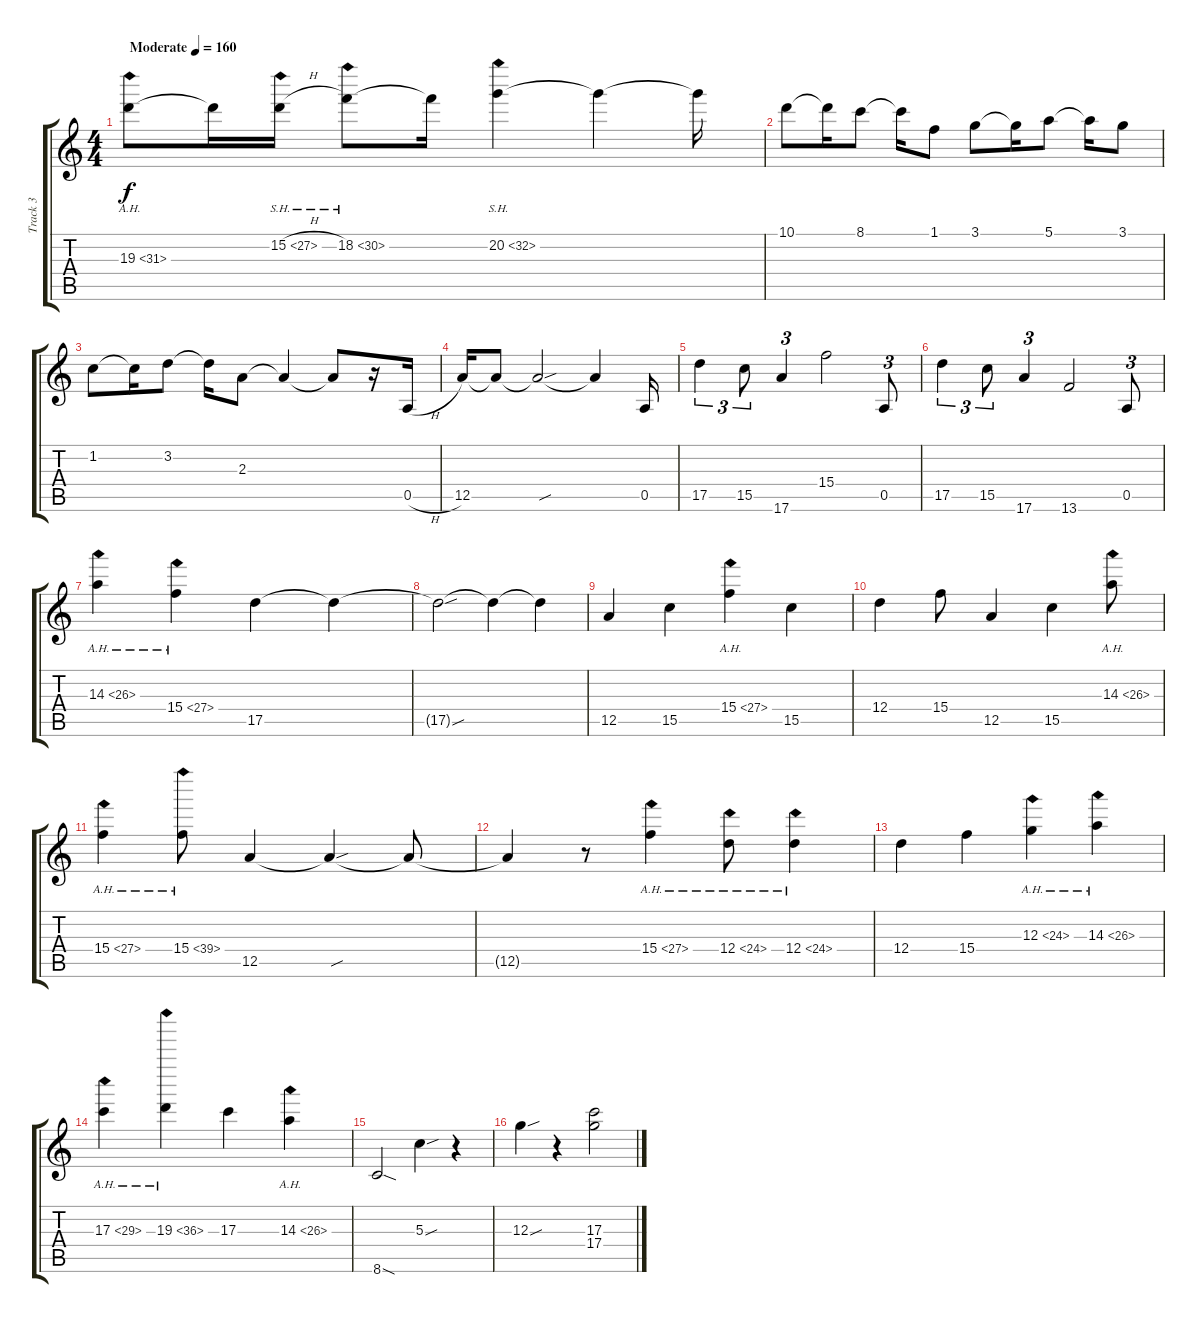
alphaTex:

\track ("Track 3" "Track 3") {instrument distortionguitar}
\staff {score tabs}
\tuning (E4 B3 G3 D3 A2 E2) {hide}
\ts (4 4)
\tempo (160 "Moderate")
\clef g2
\ks c
19.3{ah 12}.8{dy f instrument distortionguitar} 19.3{t}.16 15.2{sh 12 h}.16 18.2{sh 12}.8 18.2{t}.16 20.2{sh 12}.4 20.2{t}.4 20.2{t}.16 |
10.1.8 10.1{t}.16 8.1.8 8.1{t}.16 1.1.8 3.1.8 3.1{t}.16 5.1.8 5.1{t}.16 3.1.8 |
1.2.8 1.2{t}.16 3.2.8 3.2{t}.16 2.3.8 2.3{t}.4 2.3{t}.8 r.16 0.5{h}.16 |
12.5.16 12.5{t}.8 12.5{sou t}.2 12.5{t}.4 0.5.16 |
17.5.4{tu (3 2)} 15.5.8{tu (3 2)} 17.6.4{tu (3 2)} 15.4.2 0.5.8{tu (3 2)} |
17.5.4{tu (3 2)} 15.5.8{tu (3 2)} 17.6.4{tu (3 2)} 13.6.2 0.5.8{tu (3 2)} |
14.3{ah 12}.4 15.4{ah 12}.4 17.5.4 17.5{t}.4 |
17.5{sou t}.2 17.5{t}.4 17.5{t}.4 |
12.5.4 15.5.4 15.4{ah 12}.4 15.5.4 |
12.4.4 15.4.8 12.5.4 15.5.4 14.3{ah 12}.8 |
15.4{ah 12}.4 15.4{ah 24}.8 12.5.4 12.5{sou t}.4 12.5{t}.8 |
12.5{t}.4 r.8 15.4{ah 12}.4 12.4{ah 12}.8 12.4{ah 12}.4 |
12.4.4 15.4.4 12.3{ah 12}.4 14.3{ah 12}.4 |
17.3{ah 12}.4 19.3{ah 17}.4 17.3.4 14.3{ah 12}.4 |
8.6{sod}.2 5.3{sou}.4 r.4 |
12.3{sou}.4 r.4 (17.3 17.4).2
